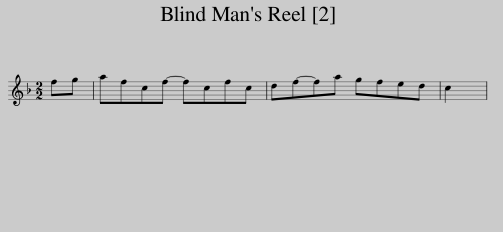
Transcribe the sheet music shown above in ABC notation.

X:1
L:1/8
M:2/2
I:linebreak $
K:F
V:1 treble
V:1
 fg | afcf- fcfc | df-fa gfed | c2 | %4
